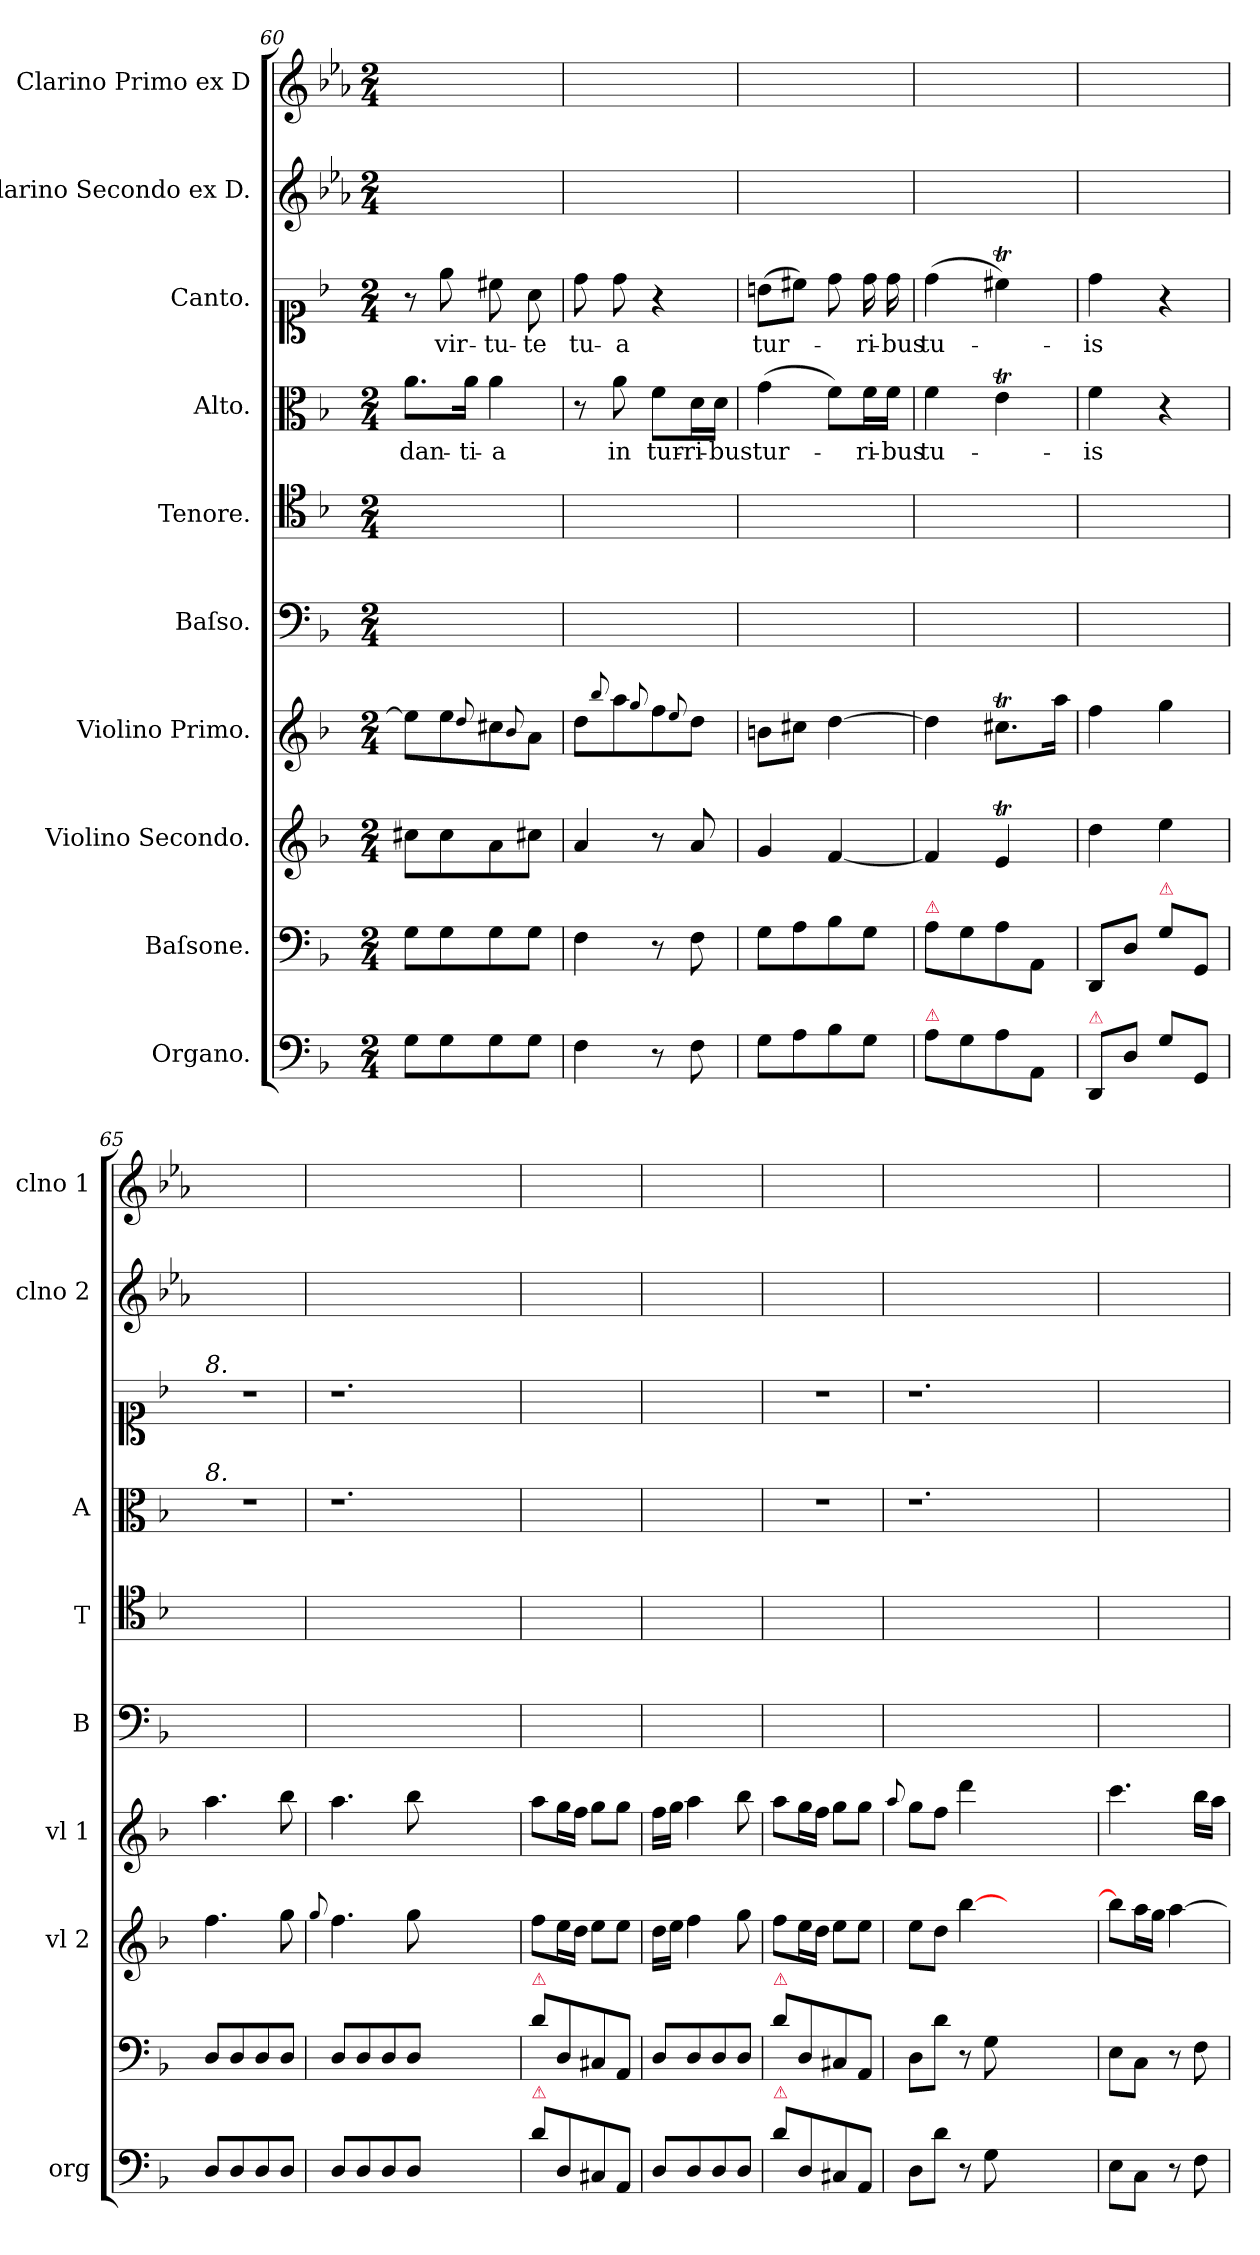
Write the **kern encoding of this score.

**kern	**dynam	**kern	**dynam	**kern	**dynam	**kern	**dynam	**kern	**kern	**kern	**text	**kern	**text	**kern	**kern
*part10	*part10	*part9	*part9	*part8	*part8	*part7	*part7	*part6	*part5	*part4	*part4	*part3	*part3	*part2	*part1
*staff10	*staff10	*staff9	*staff9	*staff8	*staff8	*staff7	*staff7	*staff6	*staff5	*staff4	*staff4	*staff3	*staff3	*staff2	*staff1
*I"Organo.	*	*I"Baſsone.	*	*I"Violino Secondo.	*	*I"Violino Primo.	*	*I"Baſso.	*I"Tenore.	*I"Alto.	*	*I"Canto.	*	*I"Clarino Secondo ex D.	*I"Clarino Primo ex D
*I'org	*	*	*	*I'vl 2	*	*I'vl 1	*	*I'B	*I'T	*I'A	*	*	*	*I'clno 2	*I'clno 1
*clefF4	*	*clefF4	*	*clefG2	*	*clefG2	*	*clefF4	*clefC4	*clefC3	*	*clefC1	*	*clefG2	*clefG2
*	*	*	*	*	*	*	*	*	*	*	*	*	*	*ITrd-1c-2	*ITrd-1c-2
*k[b-]	*	*k[b-]	*	*k[b-]	*	*k[b-]	*	*k[b-]	*k[b-]	*k[b-]	*	*k[b-]	*	*k[b-]	*k[b-]
*F:	*	*F:	*	*F:	*	*F:	*	*F:	*F:	*F:	*	*F:	*	*F:	*F:
*M2/4	*	*M2/4	*	*M2/4	*	*M2/4	*	*M2/4	*M2/4	*M2/4	*	*M2/4	*	*M2/4	*M2/4
=60	=60	=60	=60	=60	=60	=60	=60	=60	=60	=60	=60	=60	=60	=60	=60
8G\L	.	8G\L	.	8cc#X\L	.	8ee\L]	.	2ryy	2ryy	8.a\L	-dan-	8r	.	2ryy	2ryy
8G\	.	8G\	.	8cc#\	.	8ee\	.	.	.	.	.	8ee\	vir-	.	.
.	.	.	.	.	.	.	.	.	.	16a\Jk	-ti-	.	.	.	.
.	.	.	.	.	.	8qqdd/	.	.	.	.	.	.	.	.	.
8G\	.	8G\	.	8a\	.	8cc#X\	.	.	.	4a\	-a	8cc#X\	-tu-	.	.
.	.	.	.	.	.	8qqb-/	.	.	.	.	.	.	.	.	.
8G\J	.	8G\J	.	8cc#X\J	.	8a\J	.	.	.	.	.	8a\	-te	.	.
=61	=61	=61	=61	=61	=61	=61	=61	=61	=61	=61	=61	=61	=61	=61	=61
4F\	.	4F\	.	4a/	.	8dd\L	.	2ryy	2ryy	8r	.	8dd\	tu-	2ryy	2ryy
.	.	.	.	.	.	8qqbb-/	.	.	.	.	.	.	.	.	.
.	.	.	.	.	.	8aa\	.	.	.	8a\	in	8dd\	-a	.	.
.	.	.	.	.	.	8qqgg/	.	.	.	.	.	.	.	.	.
8r	.	8r	.	8r	.	8ff\	.	.	.	8f\L	tur-	4r	.	.	.
.	.	.	.	.	.	8qqee/	.	.	.	.	.	.	.	.	.
8F\	.	8F\	.	8a/	.	8dd\J	.	.	.	16d\L	-ri-	.	.	.	.
.	.	.	.	.	.	.	.	.	.	16d\JJ	-bus	.	.	.	.
=62	=62	=62	=62	=62	=62	=62	=62	=62	=62	=62	=62	=62	=62	=62	=62
8G\L	.	8G\L	.	4g/	.	8bn\L	.	2ryy	2ryy	(4g\	tur-	(8bn\L	tur-	2ryy	2ryy
8A\	.	8A\	.	.	.	8cc#X\J	.	.	.	.	.	8cc#X\J)	.	.	.
8B-\	.	8B-\	.	[4f/	.	[4dd\	.	.	.	8f\L)	.	8dd\	.	.	.
8G\J	.	8G\J	.	.	.	.	.	.	.	16f\L	-ri-	16dd\	-ri-	.	.
.	.	.	.	.	.	.	.	.	.	16f\JJ	-bus	16dd\	-bus	.	.
=63	=63	=63	=63	=63	=63	=63	=63	=63	=63	=63	=63	=63	=63	=63	=63
!	!	!LO:TX:a:color=crimson:t=⚠	!	!	!	!	!	!	!	!	!	!	!	!	!
!LO:TX:a:color=crimson:t=⚠	!	!	!	!	!	!	!	!	!	!	!	!	!	!	!
8A\L	.	8A\L	.	4f/]	.	4dd\]	.	2ryy	2ryy	4f\	tu-	(4dd\	tu-	2ryy	2ryy
8G\	.	8G\	.	.	.	.	.	.	.	.	.	.	.	.	.
8A\	.	8A\	.	4et/	.	8.cc#Xt\L	.	.	.	4et\	.	4cc#Xt\)	.	.	.
8AA/J	.	8AA/J	.	.	.	.	.	.	.	.	.	.	.	.	.
.	.	.	.	.	.	16aa\Jk	for&colon;	.	.	.	.	.	.	.	.
=64	=64	=64	=64	=64	=64	=64	=64	=64	=64	=64	=64	=64	=64	=64	=64
!LO:TX:a:color=crimson:t=⚠	!	!	!	!	!	!	!	!	!	!	!	!	!	!	!
8DD/L	.	8DD/L	.	4dd\	for	4ff\	.	2ryy	2ryy	4f\	-is	4dd\	-is	2ryy	2ryy
8D\J	for&colon;	8D/J	for	.	.	.	.	.	.	.	.	.	.	.	.
!	!	!LO:TX:a:color=crimson:t=⚠	!	!	!	!	!	!	!	!	!	!	!	!	!
8G\L	.	8G\L	.	4ee\	.	4gg\	.	.	.	4r	.	4r	.	.	.
8GG/J	.	8GG/J	.	.	.	.	.	.	.	.	.	.	.	.	.
=65	=65	=65	=65	=65	=65	=65	=65	=65	=65	=65	=65	=65	=65	=65	=65
!	!	!	!	!	!	!	!	!	!	!	!	!LO:TX:a:i:t=8.	!	!	!
!	!	!	!	!	!	!	!	!	!	!LO:TX:a:i:t=8.	!	!	!	!	!
8D/L	.	8D/L	.	4.ff\	.	4.aa\	.	2ryy	2ryy	2r	.	2r	.	2ryy	2ryy
8D/	.	8D/	.	.	.	.	.	.	.	.	.	.	.	.	.
8D/	.	8D/	.	.	.	.	.	.	.	.	.	.	.	.	.
8D/J	.	8D/J	.	8gg\	.	8bb-\	.	.	.	.	.	.	.	.	.
=66	=66	=66	=66	=66	=66	=66	=66	=66	=66	=66	=66	=66	=66	=66	=66
.	.	.	.	8qqgg/	.	.	.	.	.	.	.	.	.	.	.
8D/L	.	8D/L	.	4.ff\	.	4.aa\	.	2ryy	2ryy	1.r	.	1.r	.	2ryy	2ryy
8D/	.	8D/	.	.	.	.	.	.	.	.	.	.	.	.	.
8D/	.	8D/	.	.	.	.	.	.	.	.	.	.	.	.	.
8D/J	.	8D/J	.	8gg\	.	8bb-\	.	.	.	.	.	.	.	.	.
1ryy	.	1ryy	.	1ryy	.	1ryy	.	1ryy	1ryy	.	.	.	.	1ryy	1ryy
=67	=67	=67	=67	=67	=67	=67	=67	=67	=67	=67	=67	=67	=67	=67	=67
!	!	!LO:TX:a:color=crimson:t=⚠	!	!	!	!	!	!	!	!	!	!	!	!	!
!LO:TX:a:color=crimson:t=⚠	!	!	!	!	!	!	!	!	!	!	!	!	!	!	!
8d\L	.	8d\L	.	8ff\L	.	8aa\L	.	2ryy	2ryy	2ryy	.	2ryy	.	2ryy	2ryy
8D/	.	8D/	.	16ee\L	.	16gg\L	.	.	.	.	.	.	.	.	.
.	.	.	.	16dd\JJ	.	16ff\JJ	.	.	.	.	.	.	.	.	.
8C#X/	.	8C#X/	.	8ee\L	.	8gg\L	.	.	.	.	.	.	.	.	.
8AA/J	.	8AA/J	.	8ee\J	.	8gg\J	.	.	.	.	.	.	.	.	.
=68	=68	=68	=68	=68	=68	=68	=68	=68	=68	=68	=68	=68	=68	=68	=68
8D/L	.	8D/L	.	16dd\LL	.	16ff\LL	.	2ryy	2ryy	2ryy	.	2ryy	.	2ryy	2ryy
.	.	.	.	16ee\JJ	.	16gg\JJ	.	.	.	.	.	.	.	.	.
8D/	.	8D/	.	4ff\	.	4aa\	.	.	.	.	.	.	.	.	.
8D/	.	8D/	.	.	.	.	.	.	.	.	.	.	.	.	.
8D/J	.	8D/J	.	8gg\	.	8bb-\	.	.	.	.	.	.	.	.	.
=69	=69	=69	=69	=69	=69	=69	=69	=69	=69	=69	=69	=69	=69	=69	=69
!	!	!LO:TX:a:color=crimson:t=⚠	!	!	!	!	!	!	!	!	!	!	!	!	!
!LO:TX:a:color=crimson:t=⚠	!	!	!	!	!	!	!	!	!	!	!	!	!	!	!
8d\L	.	8d\L	.	8ff\L	.	8aa\L	.	2ryy	2ryy	2r	.	2r	.	2ryy	2ryy
8D/	.	8D/	.	16ee\L	.	16gg\L	.	.	.	.	.	.	.	.	.
.	.	.	.	16dd\JJ	.	16ff\JJ	.	.	.	.	.	.	.	.	.
8C#X/	.	8C#X/	.	8ee\L	.	8gg\L	.	.	.	.	.	.	.	.	.
8AA/J	.	8AA/J	.	8ee\J	.	8gg\J	.	.	.	.	.	.	.	.	.
=70	=70	=70	=70	=70	=70	=70	=70	=70	=70	=70	=70	=70	=70	=70	=70
.	.	.	.	.	.	8qqaa/	.	.	.	.	.	.	.	.	.
8D\L	.	8D\L	.	8ee\L	.	8gg\L	.	2ryy	2ryy	1.r	.	1.r	.	2ryy	2ryy
8d\J	.	8d\J	.	8dd\J	.	8ff\J	.	.	.	.	.	.	.	.	.
8r	.	8r	.	[4bb-\	.	4ddd\	.	.	.	.	.	.	.	.	.
8G\	.	8G\	.	.	.	.	.	.	.	.	.	.	.	.	.
1ryy	.	1ryy	.	1ryy	.	1ryy	.	1ryy	1ryy	.	.	.	.	1ryy	1ryy
=71	=71	=71	=71	=71	=71	=71	=71	=71	=71	=71	=71	=71	=71	=71	=71
8E\L	.	8E\L	.	8bb-\L]	.	4.ccc\	.	2ryy	2ryy	2ryy	.	2ryy	.	2ryy	2ryy
8C\J	.	8C\J	.	16aa\L	.	.	.	.	.	.	.	.	.	.	.
.	.	.	.	16gg\JJ	.	.	.	.	.	.	.	.	.	.	.
8r	.	8r	.	[4aa\	.	.	.	.	.	.	.	.	.	.	.
8F\	.	8F\	.	.	.	16bb-\LL	.	.	.	.	.	.	.	.	.
.	.	.	.	.	.	16aa\JJ	.	.	.	.	.	.	.	.	.
=	=	=	=	=	=	=	=	=	=	=	=	=	=	=	=
*-	*-	*-	*-	*-	*-	*-	*-	*-	*-	*-	*-	*-	*-	*-	*-
